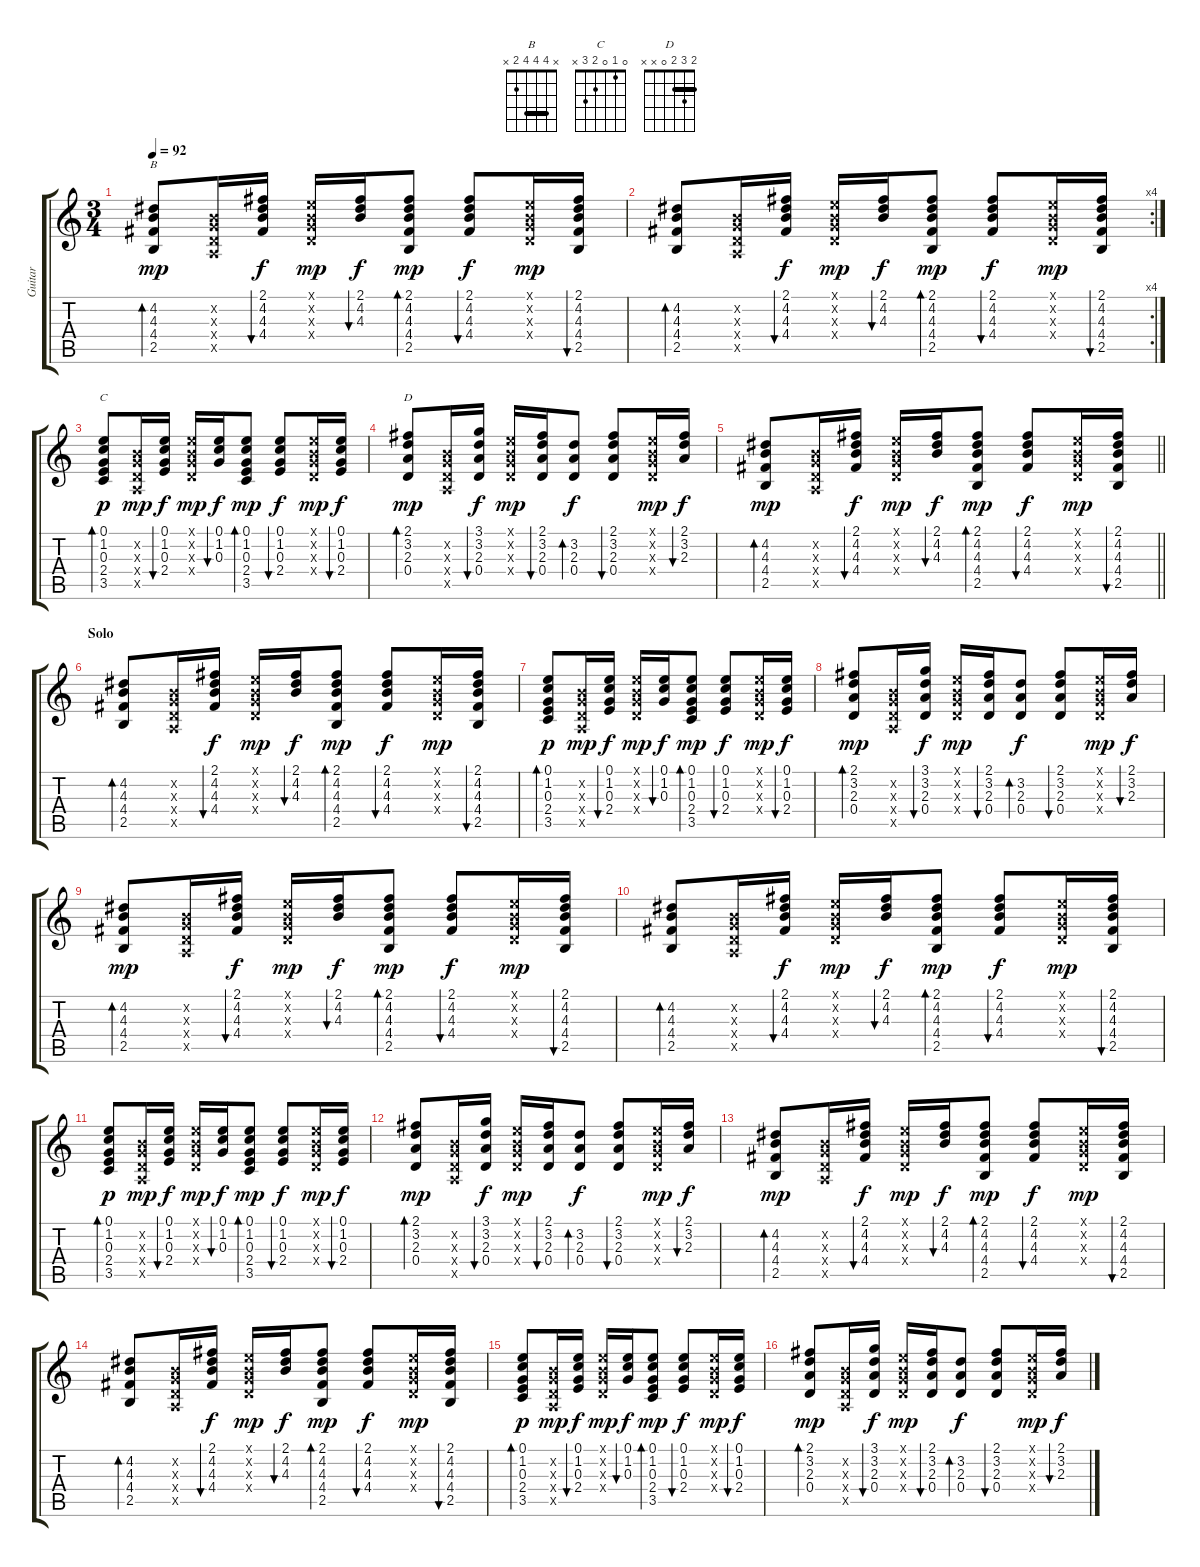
\track ("Guitar" "Guitar") {instrument acousticguitarsteel}
\staff {score tabs}
\tuning (E4 B3 G3 D3 A2 E2) {hide}
\chord ("B" x 4 4 4 2 x) {barre 4}
\chord ("C" 0 1 0 2 3 x)
\chord ("D" 2 3 2 0 x x) {barre 2}
\ts (3 4)
\tempo 92
\clef g2
\ks c
(4.2 4.3 4.4 2.5).8{bd 30 ch "B" dy mp} (0.2{x} 0.3{x} 0.4{x} 0.5{x}).16 (2.1 4.2 4.3 4.4).16{bu 30 dy f} (0.1{x} 0.2{x} 0.3{x} 0.4{x}).16{dy mp} (2.1 4.2 4.3).16{bu 30 dy f} (2.1 4.2 4.3 4.4 2.5).8{bd 30 dy mp} (2.1 4.2 4.3 4.4).8{bu 30 dy f} (0.1{x} 0.2{x} 0.3{x} 0.4{x}).16{dy mp} (2.1 4.2 4.3 4.4 2.5).16{bu 30} |
\rc 4
(4.2 4.3 4.4 2.5).8{bd 30} (0.2{x} 0.3{x} 0.4{x} 0.5{x}).16 (2.1 4.2 4.3 4.4).16{bu 30 dy f} (0.1{x} 0.2{x} 0.3{x} 0.4{x}).16{dy mp} (2.1 4.2 4.3).16{bu 30 dy f} (2.1 4.2 4.3 4.4 2.5).8{bd 30 dy mp} (2.1 4.2 4.3 4.4).8{bu 30 dy f} (0.1{x} 0.2{x} 0.3{x} 0.4{x}).16{dy mp} (2.1 4.2 4.3 4.4 2.5).16{bu 30} |
(0.1 1.2 0.3 2.4 3.5).8{bd 30 ch "C" dy p} (0.2{x} 0.3{x} 0.4{x} 0.5{x}).16{dy mp} (0.1 1.2 0.3 2.4).16{bu 30 dy f} (0.1{x} 0.2{x} 0.3{x} 0.4{x}).16{dy mp} (0.1 1.2 0.3).16{bu 30 dy f} (0.1 1.2 0.3 2.4 3.5).8{bd 30 dy mp} (0.1 1.2 0.3 2.4).8{bu 30 dy f} (0.1{x} 0.2{x} 0.3{x} 0.4{x}).16{dy mp} (0.1 1.2 0.3 2.4).16{bu 30 dy f} |
(2.1 3.2 2.3 0.4).8{bd 30 ch "D" dy mp} (0.2{x} 0.3{x} 0.4{x} 0.5{x}).16 (3.1 3.2 2.3 0.4).16{bu 30 dy f} (0.1{x} 0.2{x} 0.3{x} 0.4{x}).16{dy mp} (2.1 3.2 2.3 0.4).16{bu 30} (3.2 2.3 0.4).8{bd 30 dy f} (2.1 3.2 2.3 0.4).8{bu 30} (0.1{x} 0.2{x} 0.3{x} 0.4{x}).16{dy mp} (2.1 3.2 2.3).16{bu 30 dy f} |
\barLineRight lightlight
(4.2 4.3 4.4 2.5).8{bd 30 dy mp} (0.2{x} 0.3{x} 0.4{x} 0.5{x}).16 (2.1 4.2 4.3 4.4).16{bu 30 dy f} (0.1{x} 0.2{x} 0.3{x} 0.4{x}).16{dy mp} (2.1 4.2 4.3).16{bu 30 dy f} (2.1 4.2 4.3 4.4 2.5).8{bd 30 dy mp} (2.1 4.2 4.3 4.4).8{bu 30 dy f} (0.1{x} 0.2{x} 0.3{x} 0.4{x}).16{dy mp} (2.1 4.2 4.3 4.4 2.5).16{bu 30} |
\section ("" "Solo")
(4.2 4.3 4.4 2.5).8{bd 30} (0.2{x} 0.3{x} 0.4{x} 0.5{x}).16 (2.1 4.2 4.3 4.4).16{bu 30 dy f} (0.1{x} 0.2{x} 0.3{x} 0.4{x}).16{dy mp} (2.1 4.2 4.3).16{bu 30 dy f} (2.1 4.2 4.3 4.4 2.5).8{bd 30 dy mp} (2.1 4.2 4.3 4.4).8{bu 30 dy f} (0.1{x} 0.2{x} 0.3{x} 0.4{x}).16{dy mp} (2.1 4.2 4.3 4.4 2.5).16{bu 30} |
(0.1 1.2 0.3 2.4 3.5).8{bd 30 dy p} (0.2{x} 0.3{x} 0.4{x} 0.5{x}).16{dy mp} (0.1 1.2 0.3 2.4).16{bu 30 dy f} (0.1{x} 0.2{x} 0.3{x} 0.4{x}).16{dy mp} (0.1 1.2 0.3).16{bu 30 dy f} (0.1 1.2 0.3 2.4 3.5).8{bd 30 dy mp} (0.1 1.2 0.3 2.4).8{bu 30 dy f} (0.1{x} 0.2{x} 0.3{x} 0.4{x}).16{dy mp} (0.1 1.2 0.3 2.4).16{bu 30 dy f} |
(2.1 3.2 2.3 0.4).8{bd 30 dy mp} (0.2{x} 0.3{x} 0.4{x} 0.5{x}).16 (3.1 3.2 2.3 0.4).16{bu 30 dy f} (0.1{x} 0.2{x} 0.3{x} 0.4{x}).16{dy mp} (2.1 3.2 2.3 0.4).16{bu 30} (3.2 2.3 0.4).8{bd 30 dy f} (2.1 3.2 2.3 0.4).8{bu 30} (0.1{x} 0.2{x} 0.3{x} 0.4{x}).16{dy mp} (2.1 3.2 2.3).16{bu 30 dy f} |
(4.2 4.3 4.4 2.5).8{bd 30 dy mp} (0.2{x} 0.3{x} 0.4{x} 0.5{x}).16 (2.1 4.2 4.3 4.4).16{bu 30 dy f} (0.1{x} 0.2{x} 0.3{x} 0.4{x}).16{dy mp} (2.1 4.2 4.3).16{bu 30 dy f} (2.1 4.2 4.3 4.4 2.5).8{bd 30 dy mp} (2.1 4.2 4.3 4.4).8{bu 30 dy f} (0.1{x} 0.2{x} 0.3{x} 0.4{x}).16{dy mp} (2.1 4.2 4.3 4.4 2.5).16{bu 30} |
(4.2 4.3 4.4 2.5).8{bd 30} (0.2{x} 0.3{x} 0.4{x} 0.5{x}).16 (2.1 4.2 4.3 4.4).16{bu 30 dy f} (0.1{x} 0.2{x} 0.3{x} 0.4{x}).16{dy mp} (2.1 4.2 4.3).16{bu 30 dy f} (2.1 4.2 4.3 4.4 2.5).8{bd 30 dy mp} (2.1 4.2 4.3 4.4).8{bu 30 dy f} (0.1{x} 0.2{x} 0.3{x} 0.4{x}).16{dy mp} (2.1 4.2 4.3 4.4 2.5).16{bu 30} |
(0.1 1.2 0.3 2.4 3.5).8{bd 30 dy p} (0.2{x} 0.3{x} 0.4{x} 0.5{x}).16{dy mp} (0.1 1.2 0.3 2.4).16{bu 30 dy f} (0.1{x} 0.2{x} 0.3{x} 0.4{x}).16{dy mp} (0.1 1.2 0.3).16{bu 30 dy f} (0.1 1.2 0.3 2.4 3.5).8{bd 30 dy mp} (0.1 1.2 0.3 2.4).8{bu 30 dy f} (0.1{x} 0.2{x} 0.3{x} 0.4{x}).16{dy mp} (0.1 1.2 0.3 2.4).16{bu 30 dy f} |
(2.1 3.2 2.3 0.4).8{bd 30 dy mp} (0.2{x} 0.3{x} 0.4{x} 0.5{x}).16 (3.1 3.2 2.3 0.4).16{bu 30 dy f} (0.1{x} 0.2{x} 0.3{x} 0.4{x}).16{dy mp} (2.1 3.2 2.3 0.4).16{bu 30} (3.2 2.3 0.4).8{bd 30 dy f} (2.1 3.2 2.3 0.4).8{bu 30} (0.1{x} 0.2{x} 0.3{x} 0.4{x}).16{dy mp} (2.1 3.2 2.3).16{bu 30 dy f} |
(4.2 4.3 4.4 2.5).8{bd 30 dy mp} (0.2{x} 0.3{x} 0.4{x} 0.5{x}).16 (2.1 4.2 4.3 4.4).16{bu 30 dy f} (0.1{x} 0.2{x} 0.3{x} 0.4{x}).16{dy mp} (2.1 4.2 4.3).16{bu 30 dy f} (2.1 4.2 4.3 4.4 2.5).8{bd 30 dy mp} (2.1 4.2 4.3 4.4).8{bu 30 dy f} (0.1{x} 0.2{x} 0.3{x} 0.4{x}).16{dy mp} (2.1 4.2 4.3 4.4 2.5).16{bu 30} |
(4.2 4.3 4.4 2.5).8{bd 30} (0.2{x} 0.3{x} 0.4{x} 0.5{x}).16 (2.1 4.2 4.3 4.4).16{bu 30 dy f} (0.1{x} 0.2{x} 0.3{x} 0.4{x}).16{dy mp} (2.1 4.2 4.3).16{bu 30 dy f} (2.1 4.2 4.3 4.4 2.5).8{bd 30 dy mp} (2.1 4.2 4.3 4.4).8{bu 30 dy f} (0.1{x} 0.2{x} 0.3{x} 0.4{x}).16{dy mp} (2.1 4.2 4.3 4.4 2.5).16{bu 30} |
(0.1 1.2 0.3 2.4 3.5).8{bd 30 dy p} (0.2{x} 0.3{x} 0.4{x} 0.5{x}).16{dy mp} (0.1 1.2 0.3 2.4).16{bu 30 dy f} (0.1{x} 0.2{x} 0.3{x} 0.4{x}).16{dy mp} (0.1 1.2 0.3).16{bu 30 dy f} (0.1 1.2 0.3 2.4 3.5).8{bd 30 dy mp} (0.1 1.2 0.3 2.4).8{bu 30 dy f} (0.1{x} 0.2{x} 0.3{x} 0.4{x}).16{dy mp} (0.1 1.2 0.3 2.4).16{bu 30 dy f} |
(2.1 3.2 2.3 0.4).8{bd 30 dy mp} (0.2{x} 0.3{x} 0.4{x} 0.5{x}).16 (3.1 3.2 2.3 0.4).16{bu 30 dy f} (0.1{x} 0.2{x} 0.3{x} 0.4{x}).16{dy mp} (2.1 3.2 2.3 0.4).16{bu 30} (3.2 2.3 0.4).8{bd 30 dy f} (2.1 3.2 2.3 0.4).8{bu 30} (0.1{x} 0.2{x} 0.3{x} 0.4{x}).16{dy mp} (2.1 3.2 2.3).16{bu 30 dy f}
